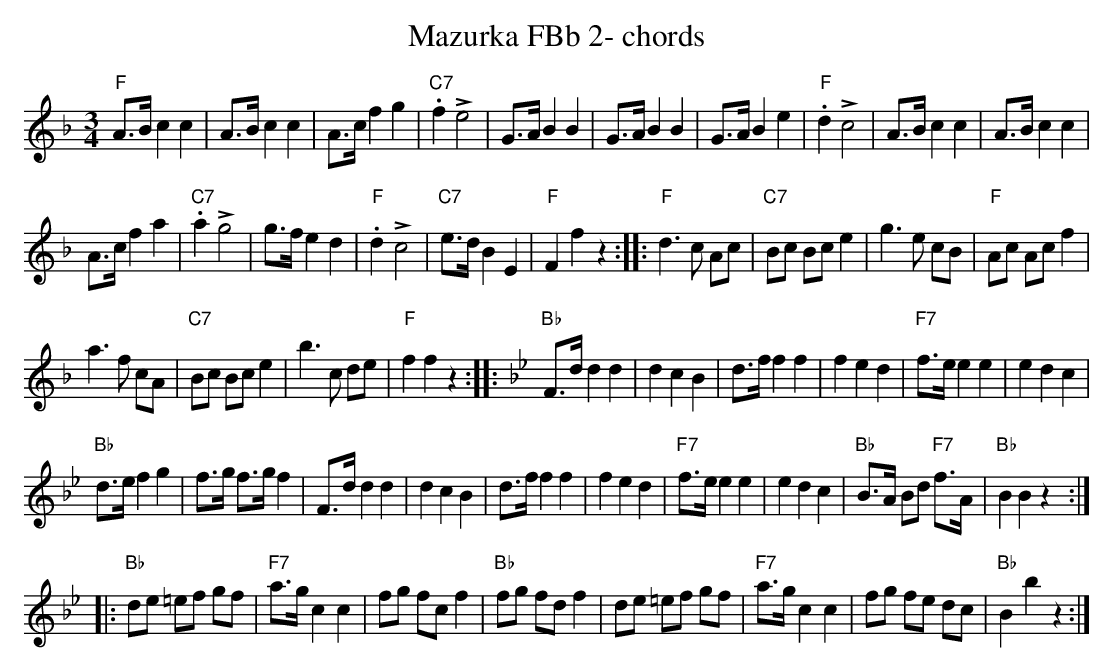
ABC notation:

X:1
T:Mazurka FBb 2- chords
M:3/4
L:1/8
K:Fmaj%%MIDI gchordon
"F"A>B c2c2 | A>B c2c2 | A>c f2g2 | "C7".f2!>!e4 | G>A B2B2 | G>A B2B2 | G>A B2e2 | "F".d2!>!c4 | A>Bc2c2 | A>Bc2c2 |
A>c f2a2 | "C7".a2!>!g4 | g>f e2d2 | "F".d2!>!c4 | "C7"e>d B2E2 | "F"F2f2z2 :: "F"d3c Ac | "C7"Bc Bc e2 | g3e cB | "F"Ac Ac f2 |
a3f cA | "C7"Bc Bc e2 | b3c de | "F"f2f2z2 :: [K:Bbmaj] "Bb"F>d d2d2 | d2c2B2 | d>f f2f2 | f2e2d2 | "F7"f>e e2e2 | e2d2c2 |
"Bb"d>e f2g2 | f>g f>g f2 | F>d d2d2 | d2c2B2 | d>f f2f2 | f2e2d2 | "F7"f>e e2e2 | e2d2c2 | "Bb"B>A Bd "F7"f>A | "Bb"B2B2z2 ::
"Bb"de =ef gf | "F7"a>g c2c2 | fg fc f2 | "Bb"fg fd f2 | de =ef gf | "F7"a>g c2c2 | fg fe dc | "Bb"B2b2z2 :|
